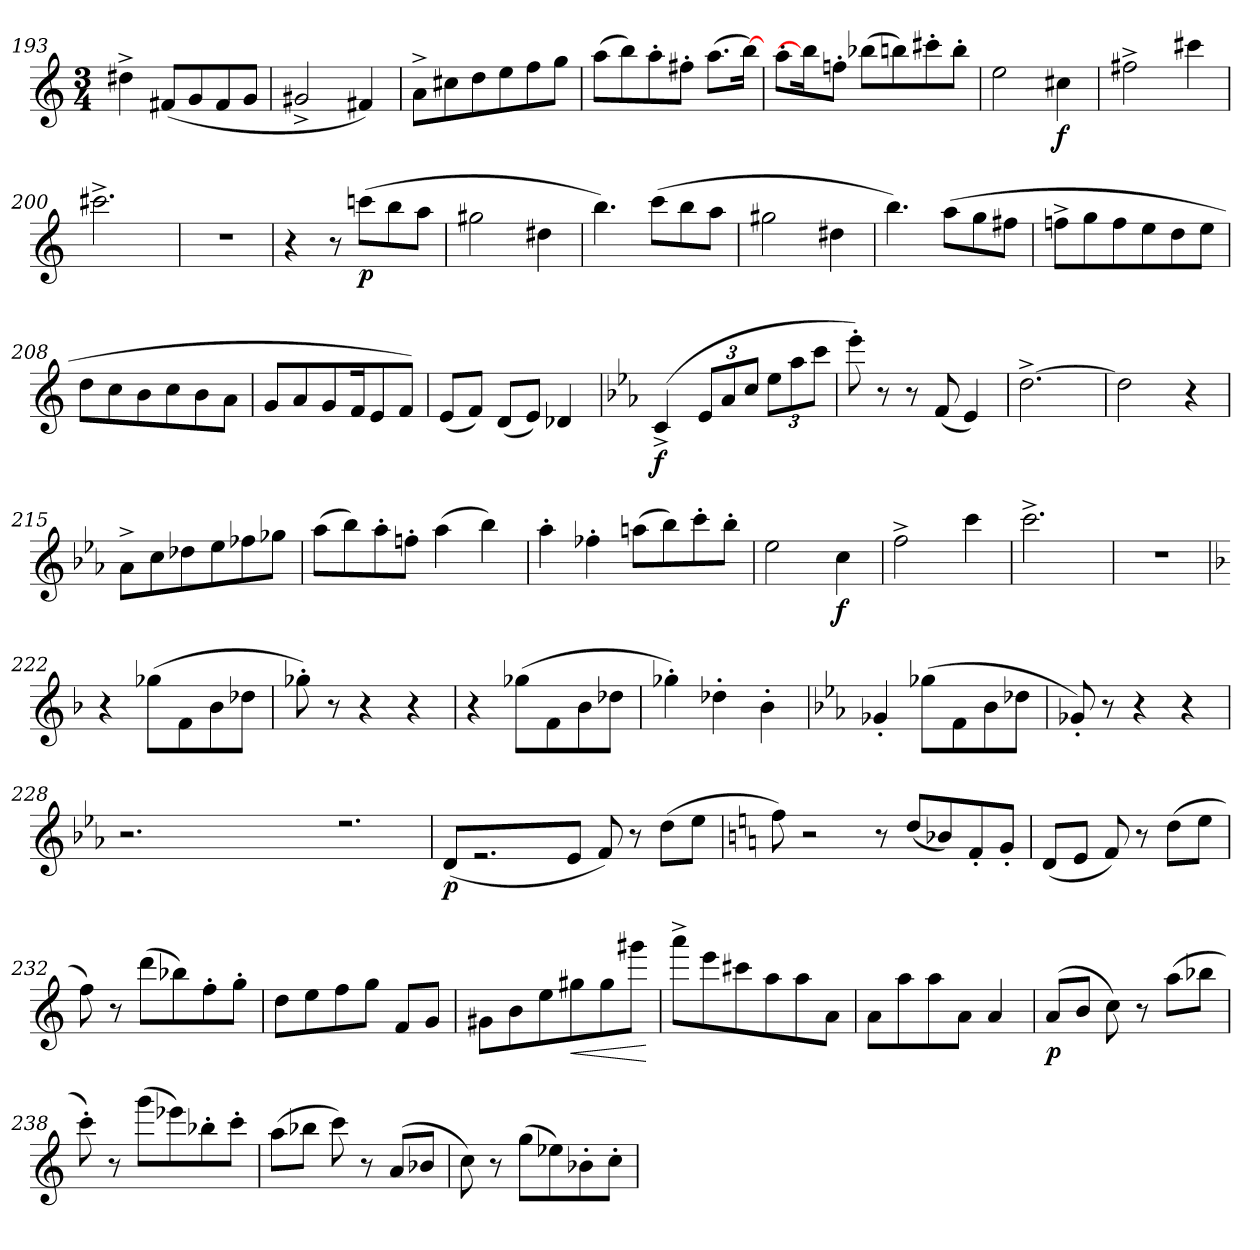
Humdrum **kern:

**kern	**dynam
*part1	*part1
*staff1	*staff1
*clefG2	*
*k[]	*
*M3/4	*
=193	=193
4dd#X^\	.
(8f#X/L	.
8g/	.
8f#/	.
8g/J	.
=194	=194
2g#X^/	.
4f#X/)	.
=195	=195
8a^\L	.
8cc#X\	.
8dd\	.
8ee\	.
8ff\	.
8gg\J	.
!!LO:LB:g=z
=196	=196
(8aa\L	.
8bb\)	.
8aa'\	.
8ff#X'\J	.
(8.aa\L	.
[16bb\J)	.
=197	=197
8aa'\L	.
16bb\J]	.
8ffn'\J	.
(8bb-X\L	.
8bbn\)	.
8ccc#X'\	.
8bb'\J	.
=198	=198
2ee\	.
!	!LO:DY:b
4cc#X\	f
=199	=199
2ff#X^\	.
4ccc#X\	.
=200	=200
2.ccc#X^\	.
=201	=201
2.rdd	.
!!LO:LB:g=z
=202	=202
4r	.
8r	.
!	!LO:DY:b
(8cccn\L	p
8bb\	.
8aa\J	.
=203	=203
2gg#X\	.
4dd#X\	.
=204	=204
4.bb\)	.
(8ccc\L	.
8bb\	.
8aa\J	.
=205	=205
2gg#X\	.
4dd#X\	.
=206	=206
4.bb\)	.
(8aa\L	.
8gg\	.
8ff#X\J	.
!!LO:LB:g=z
=207	=207
8ffn^\L	.
8gg\	.
8ff\	.
8ee\	.
8dd\	.
8ee\J	.
=208	=208
8dd\L	.
8cc\	.
8b\	.
8cc\	.
8b\	.
8a\J	.
=209	=209
8g/L	.
8a/	.
8g/	.
16f/k	.
8e/	.
8f/J)	.
=210	=210
(8e/L	.
8f/J)	.
(8d/L	.
8e/J)	.
4d-X/	.
!!LO:LB:g=z
=211	=211
*k[b-e-a-]	*
!	!LO:DY:b
(4c^/	f
12e-/L	.
12a-/	.
12cc/J	.
12ee-\L	.
12aa-\	.
12ccc\J	.
=212	=212
8eee-'\)	.
8r	.
8r	.
(8f/	.
4e-/)	.
=213	=213
[2.dd^\	.
=214	=214
2dd\]	.
4r	.
=215	=215
8a-^\L	.
8cc\	.
8dd-X\	.
8ee-\	.
8ff-X\	.
8gg-X\J	.
!!LO:LB:g=z
=216	=216
(8aa-\L	.
8bb-\)	.
8aa-'\	.
8ffn'\J	.
(4aa-\	.
4bb-\)	.
=217	=217
4aa-'\	.
4ff-X'\	.
(8aan\L	.
8bb-\)	.
8ccc'\	.
8bb-'\J	.
=218	=218
2ee-\	.
!	!LO:DY:b
4cc\	f
=219	=219
2ff^\	.
4ccc\	.
=220	=220
2.ccc^\	.
=221	=221
2.rdd	.
!!LO:LB:g=z
=222	=222
*k[b-]	*
4r	.
(8gg-X\L	.
8f\	.
8b-\	.
8dd-X\J	.
=223	=223
8gg-X'\)	.
8r	.
4r	.
4r	.
=224	=224
4r	.
(8gg-X\L	.
8f\	.
8b-\	.
8dd-X\J	.
=225	=225
4gg-X'\)	.
4dd-X'\	.
4b-'\	.
!!LO:LB:g=z
=226	=226
*k[b-e-a-]	*
4g-X'/	.
(8gg-X\L	.
8f\	.
8b-\	.
8dd-X\J	.
=227	=227
8g-X'/)	.
8r	.
4r	.
4r	.
=228	=228
*^	*
0ryy	2.r	.
.	0ryy	.
2.rdd	.	.
*v	*v	*
=229	=229
!	!LO:DY:b
(8d/L	p
2.r	.
8e-/J	.
8f/)	.
8r	.
(8dd\L	.
8ee-\J	.
!!LO:LB:g=z
=230	=230
*k[]	*
8ff\)	.
2r	.
8r	.
(8dd/L	.
8b-X/)	.
8f'/	.
8g'/J	.
=231	=231
(8d/L	.
8e/J	.
8f/)	.
8r	.
(8dd\L	.
8ee\J	.
=232	=232
8ff\)	.
8r	.
(8ddd\L	.
8bb-X\)	.
8ff'\	.
8gg'\J	.
=233	=233
8dd\L	.
8ee\	.
8ff\	.
8gg\J	.
8f/L	.
8g/J	.
!!LO:LB:g=z
=234	=234
8g#X\L	.
8b\	.
8ee\	.
!	!LO:HP:b
8gg#X\	<
8gg#\	.
8ggg#X\J	.
.	[
=235	=235
8aaa^\L	.
8eee\	.
8ccc#X\	.
8aa\	.
8aa\	.
8a\J	.
=236	=236
8a\L	.
8aa\	.
8aa\	.
8a\J	.
4a/	.
=237	=237
!	!LO:DY:b
(8a/L	p
8b/J	.
8cc\)	.
8r	.
(8aa\L	.
8bb-X\J	.
!!LO:LB:g=z
=238	=238
8ccc'\)	.
8r	.
(8ggg\L	.
8eee-X\)	.
8bb-X'\	.
8ccc'\J	.
=239	=239
(8aa\L	.
8bb-X\J	.
8ccc\)	.
8r	.
(8a/L	.
8b-X/J	.
=240	=240
8cc\)	.
8r	.
(8gg\L	.
8ee-X\)	.
8b-X'\	.
8cc'\J	.
=	=
*-	*-
